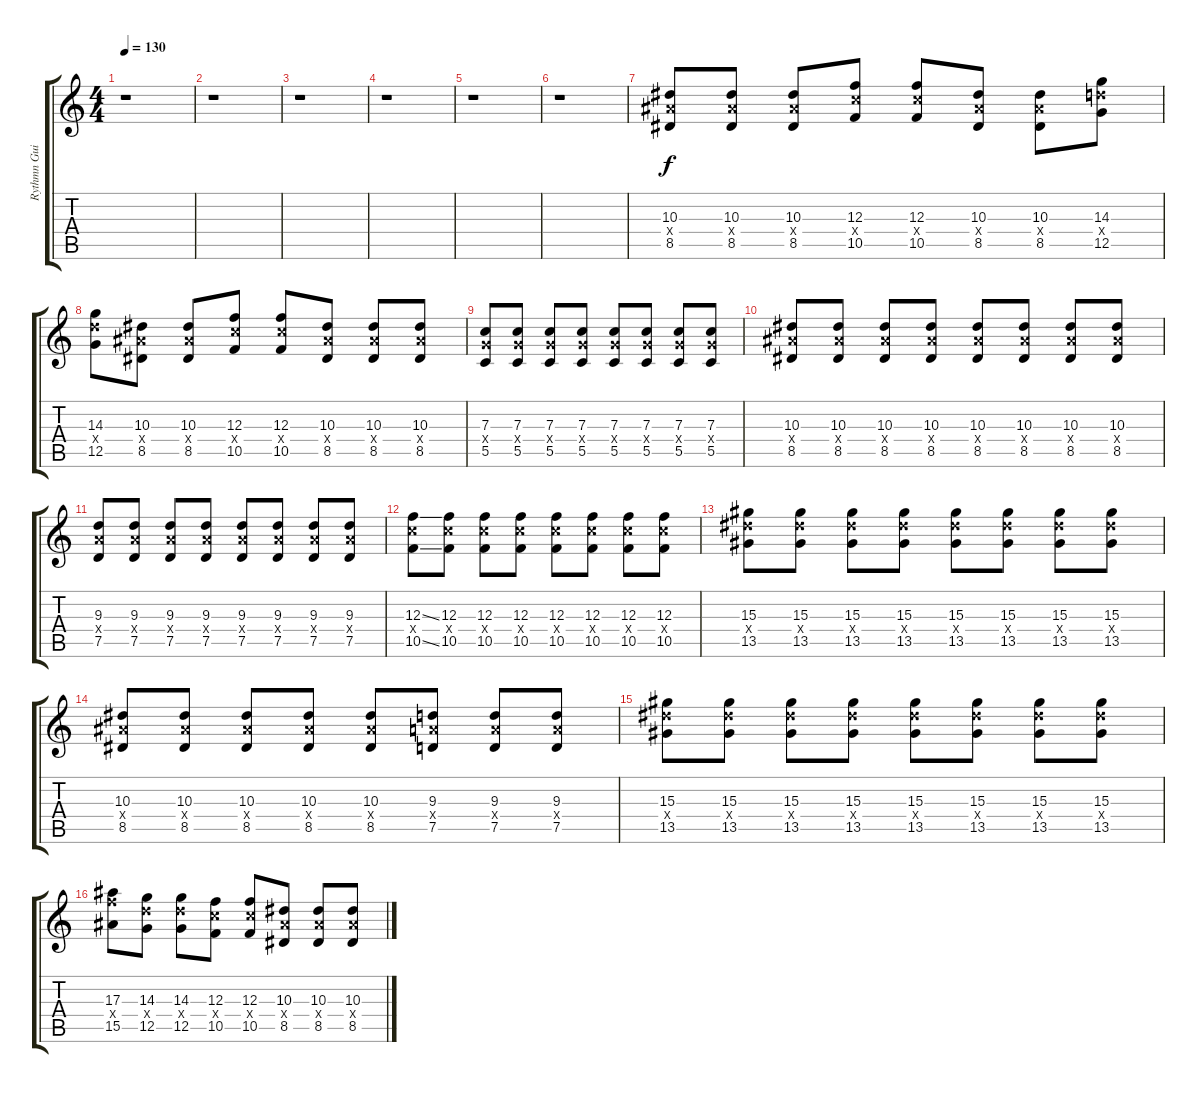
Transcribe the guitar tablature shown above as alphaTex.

\track ("Rythmn Guitar" "Rythmn Gui") {instrument distortionguitar}
\staff {score tabs}
\tuning (D4 A3 F3 C3 G2 C2) {hide}
\ts (4 4)
\tempo 130
\clef g2
\ks c
r.1{dy f} |
r.1 |
r.1 |
r.1 |
r.1 |
r.1 |
(10.3 10.4{x} 8.5).8 (10.3 10.4{x} 8.5).8 (10.3 10.4{x} 8.5).8 (12.3 12.4{x} 10.5).8 (12.3 12.4{x} 10.5).8 (10.3 10.4{x} 8.5).8 (10.3 10.4{x} 8.5).8 (14.3 14.4{x} 12.5).8 |
(14.3 14.4{x} 12.5).8 (10.3 10.4{x} 8.5).8 (10.3 10.4{x} 8.5).8 (12.3 12.4{x} 10.5).8 (12.3 12.4{x} 10.5).8 (10.3 10.4{x} 8.5).8 (10.3 10.4{x} 8.5).8 (10.3 10.4{x} 8.5).8 |
(7.3 7.4{x} 5.5).8 (7.3 7.4{x} 5.5).8 (7.3 7.4{x} 5.5).8 (7.3 7.4{x} 5.5).8 (7.3 7.4{x} 5.5).8 (7.3 7.4{x} 5.5).8 (7.3 7.4{x} 5.5).8 (7.3 7.4{x} 5.5).8 |
(10.3 10.4{x} 8.5).8 (10.3 10.4{x} 8.5).8 (10.3 10.4{x} 8.5).8 (10.3 10.4{x} 8.5).8 (10.3 10.4{x} 8.5).8 (10.3 10.4{x} 8.5).8 (10.3 10.4{x} 8.5).8 (10.3 10.4{x} 8.5).8 |
(9.3 9.4{x} 7.5).8 (9.3 9.4{x} 7.5).8 (9.3 9.4{x} 7.5).8 (9.3 9.4{x} 7.5).8 (9.3 9.4{x} 7.5).8 (9.3 9.4{x} 7.5).8 (9.3 9.4{x} 7.5).8 (9.3 9.4{x} 7.5).8 |
(12.3{ss} 12.4{x} 10.5{ss}).8 (12.3 12.4{x} 10.5).8 (12.3 12.4{x} 10.5).8 (12.3 12.4{x} 10.5).8 (12.3 12.4{x} 10.5).8 (12.3 12.4{x} 10.5).8 (12.3 12.4{x} 10.5).8 (12.3 12.4{x} 10.5).8 |
(15.3 15.4{x} 13.5).8 (15.3 15.4{x} 13.5).8 (15.3 15.4{x} 13.5).8 (15.3 15.4{x} 13.5).8 (15.3 15.4{x} 13.5).8 (15.3 15.4{x} 13.5).8 (15.3 15.4{x} 13.5).8 (15.3 15.4{x} 13.5).8 |
(10.3 10.4{x} 8.5).8 (10.3 10.4{x} 8.5).8 (10.3 10.4{x} 8.5).8 (10.3 10.4{x} 8.5).8 (10.3 10.4{x} 8.5).8 (9.3 9.4{x} 7.5).8 (9.3 9.4{x} 7.5).8 (9.3 9.4{x} 7.5).8 |
(15.3 15.4{x} 13.5).8 (15.3 15.4{x} 13.5).8 (15.3 15.4{x} 13.5).8 (15.3 15.4{x} 13.5).8 (15.3 15.4{x} 13.5).8 (15.3 15.4{x} 13.5).8 (15.3 15.4{x} 13.5).8 (15.3 15.4{x} 13.5).8 |
(17.3 17.4{x} 15.5).8 (14.3 14.4{x} 12.5).8 (14.3 14.4{x} 12.5).8 (12.3 12.4{x} 10.5).8 (12.3 12.4{x} 10.5).8 (10.3 10.4{x} 8.5).8 (10.3 10.4{x} 8.5).8 (10.3 10.4{x} 8.5).8
